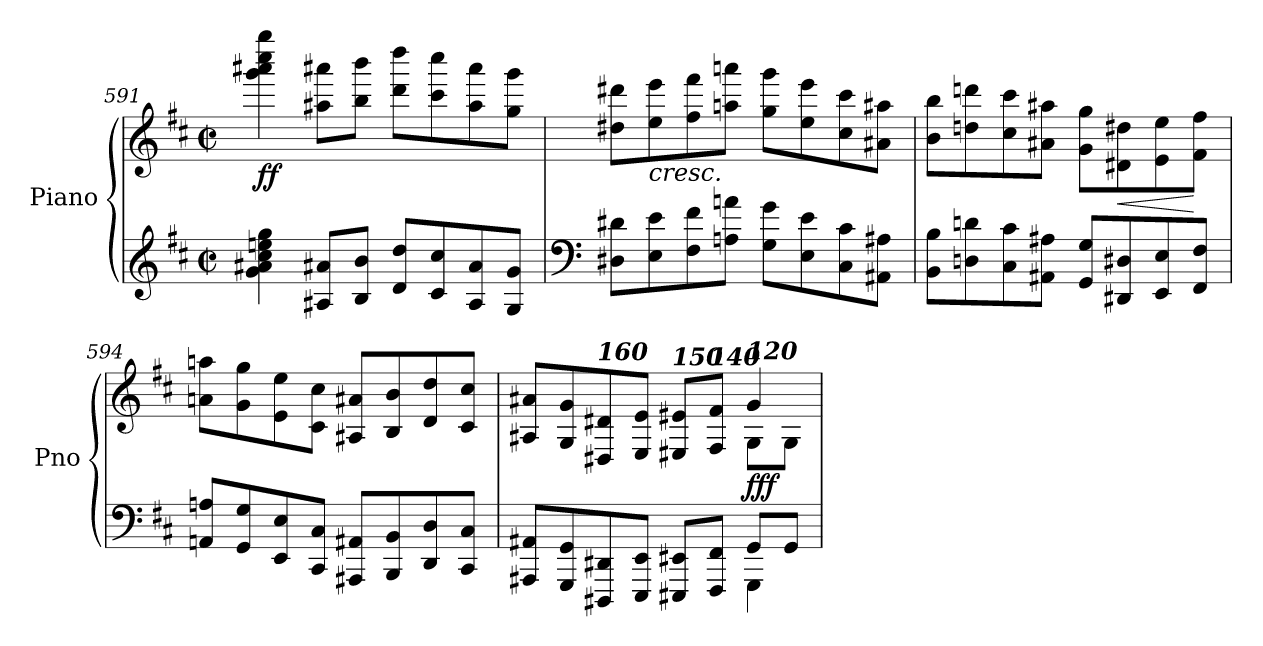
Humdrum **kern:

**kern	**kern	**dynam
*part1	*part1	*part1
*staff2	*staff1	*staff1/2
*I"Piano	*	*
*I'Pno	*	*
*clefG2	*clefG2	*
*k[f#c#]	*k[f#c#]	*
*M4/4	*M4/4	*
*met(c|)	*met(c|)	*
=591	=591	=591
!	!	!LO:DY:b
4g\ 4a#X\ 4cc#\ 4een\ 4gg\	4ggg\ 4aaa#X\ 4cccc#\ 4gggg\	ff
8A#X/ 8a#X/L	8aa#X\ 8aaa#X\L	.
8B/ 8b/J	8bb\ 8bbb\J	.
8d/ 8dd/L	8ddd\ 8dddd\L	.
8c#/ 8cc#/	8ccc#\ 8cccc#\	.
8A#/ 8a#/	8aa#\ 8aaa#\	.
8G/ 8g/J	8gg\ 8ggg\J	.
=592	=592	=592
*clefF4	*	*
8D#X\ 8d#X\L	8dd#X\ 8ddd#X\L	.
!	!	!LO:HP:b
8E\ 8e\	8ee\ 8eee\	<
8F#\ 8f#\	8ff#\ 8fff#\	.
8An\ 8an\J	8aan\ 8aaan\J	.
8G\ 8g\L	8gg\ 8ggg\L	.
8E\ 8e\	8ee\ 8eee\	.
8C#\ 8c#\	8cc#\ 8ccc#\	.
8AA#X\ 8A#X\J	8a#X\ 8aa#X\J	.
!!LO:PB:g=z
=593	=593	=593
8BB\ 8B\L	8b\ 8bb\L	.
8Dn\ 8dn\	8ddn\ 8dddn\	.
8C#\ 8c#\	8cc#\ 8ccc#\	.
8AA#X\ 8A#X\J	8a#X\ 8aa#X\J	.
8GG/ 8G/L	8g\ 8gg\L	.
!	!	!LO:HP:b
8DD#X/ 8D#X/	8d#X\ 8dd#X\	<
8EE/ 8E/	8e\ 8ee\	.
8FF#/ 8F#/J	8f#\ 8ff#\J	[
=594	=594	=594
8AAn/ 8An/L	8an\ 8aan\L	.
8GG/ 8G/	8g\ 8gg\	.
8EE/ 8E/	8e\ 8ee\	.
8CC#/ 8C#/J	8c#\ 8cc#\J	.
8AAA#X/ 8AA#X/L	8A#X/ 8a#X/L	.
8BBB/ 8BB/	8B/ 8b/	.
8DD/ 8D/	8d/ 8dd/	.
8CC#/ 8C#/J	8c#/ 8cc#/J	.
=595	=595	=595
*^	*^	*
8AAA#X/ 8AA#X/L	2.ryy	8A#X/ 8a#X/L	2.ryy	.
8GGG/ 8GG/	.	8G/ 8g/	.	.
!	!	!LO:TX:a:Bi:t=160	!	!
8DDD#X/ 8DD#X/	.	8D#X/ 8d#X/	.	.
8EEE/ 8EE/J	.	8E/ 8e/J	.	.
!	!	!LO:TX:a:Bi:t=150	!	!
8EEE#X/ 8EE#X/L	.	8E#X/ 8e#X/L	.	.
!	!	!LO:TX:a:Bi:t=140	!	!
8FFF#/ 8FF#/J	.	8F#/ 8f#/J	.	.
!	!	!LO:TX:a:Bi:t=120	!	!
!	!	!	!	!LO:DY:n=1:b
8GG/L	4GGG\	8G\L	4g/	[ fff
8GG/J	.	8G\J	.	.
*v	*v	*	*	*
*	*v	*v	*
=	=	=
*-	*-	*-
